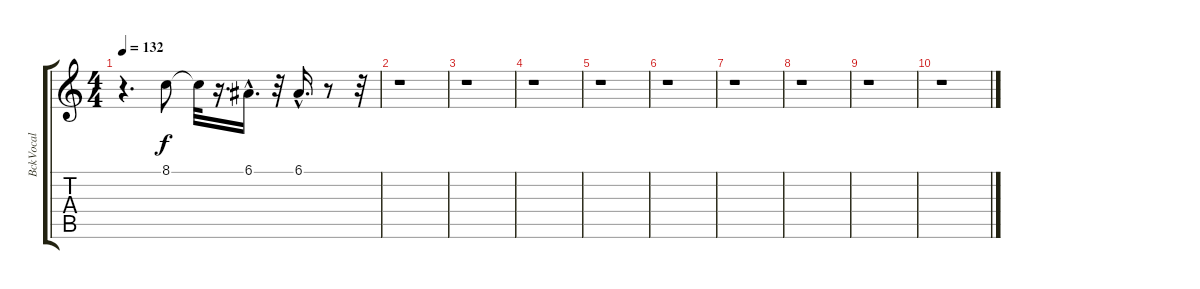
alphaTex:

\track ("BckVocal" "BckVocal") {instrument brasssection}
\staff {score tabs}
\tuning (E4 B3 G3 D3 A2 E2) {hide}
\ts (4 4)
\tempo 132
\clef g2
\ks c
r.4{d dy f} 8.1.8 8.1{t}.32 r.16{d} 6.1{hac}.16{d} r.32 6.1{hac}.16{d} r.8 r.32 |
r.1 |
r.1 |
r.1 |
r.1 |
r.1 |
r.1 |
r.1 |
r.1 |
r.1
